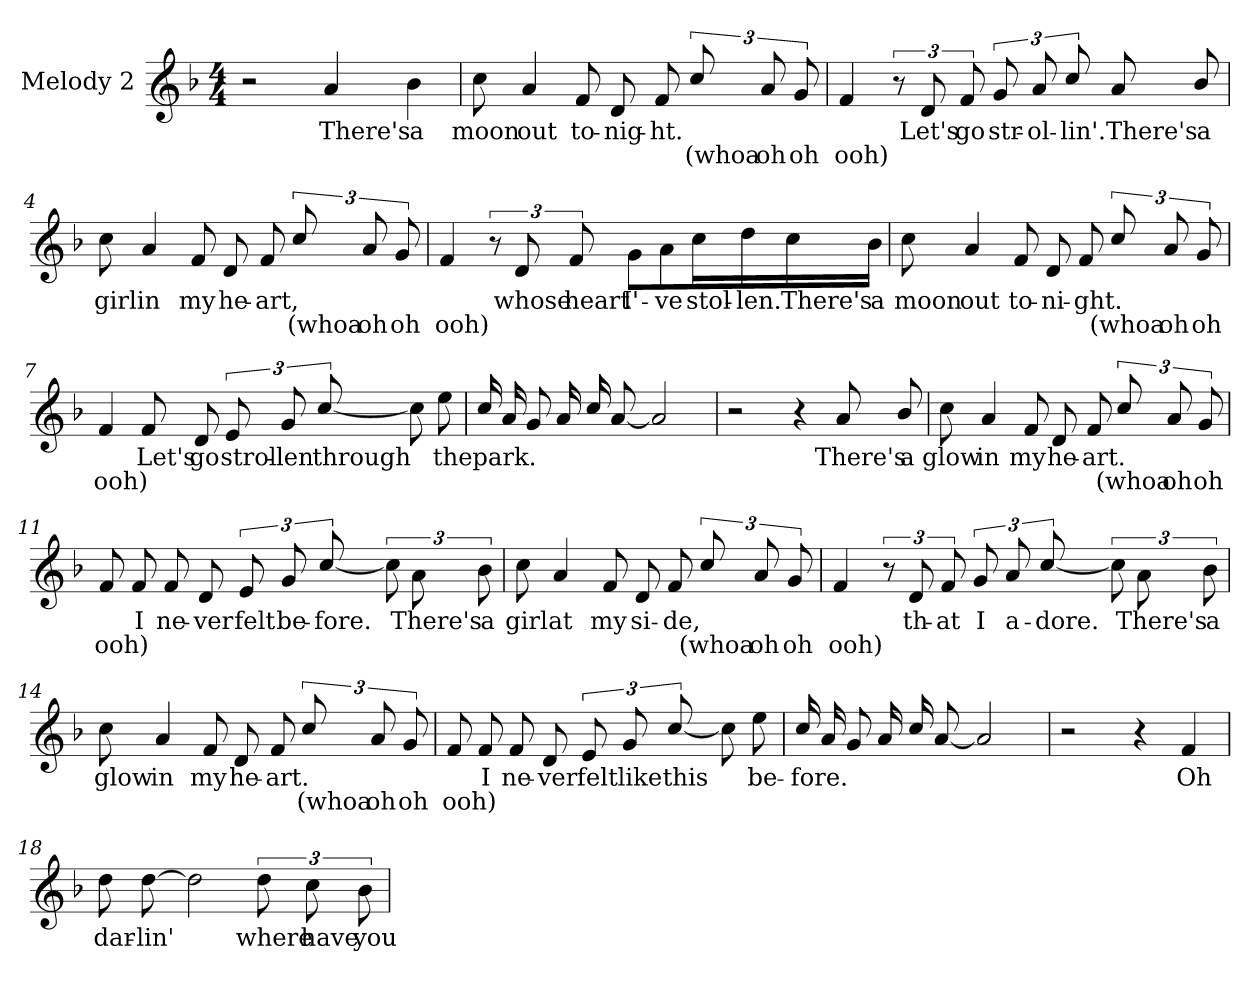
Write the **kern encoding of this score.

**kern	**text	**text
*part1	*part1	*part1
*staff1	*staff1	*staff1
*I"Melody 2	*	*
*I'Melody 2	*	*
*clefG2	*	*
*k[b-]	*	*
*M4/4	*	*
=1	=1	=1
2r	.	.
4a/	There's	.
4b-\	a	.
=2	=2	=2
8cc\	moon	.
4a/	out	.
8f/	to-	.
8d/L	nig-	.
8f/	ht.	.
12cc/L	.	(whoa
12a/	.	oh
12g/	.	oh
!!LO:LB:g=z
=3	=3	=3
4f/	.	ooh)
12r	.	.
12d/	Let's	.
12f/	go	.
12g/L	str-	.
12a/	ol-	.
12cc/	lin'.	.
8a/L	There's	.
8b-/	a	.
=4	=4	=4
8cc\	girl	.
4a/	in	.
8f/	my	.
8d/L	he-	.
8f/	art,	.
12cc/L	.	(whoa
12a/	.	oh
12g/	.	oh
!!LO:LB:g=z
=5	=5	=5
4f/	.	ooh)
12r	.	.
12d/	whose	.
12f/	heart	.
8g/L	I'-	.
8a/	ve	.
16cc\LL	stol-	.
16dd\J	len.	.
16cc\J	There's	.
16b-\J	a	.
=6	=6	=6
8cc\	moon	.
4a/	out	.
8f/	to-	.
8d/L	ni-	.
8f/	ght.	.
12cc/L	.	(whoa
12a/	.	oh
12g/	.	oh
!!LO:LB:g=z
=7	=7	=7
4f/	.	ooh)
8f/L	Let's	.
8d/	go	.
12e/L	strol-	.
12g/	len	.
[>12cc/	through	.
8cc\L]	.	.
8ee\	the	.
=8	=8	=8
16cc/LL	park.	.
16a/J	.	.
8g/	.	.
16a/LL	.	.
16cc/J	.	.
[<8a/	.	.
2a/]	.	.
=9	=9	=9
2r	.	.
4r	.	.
8a/L	There's	.
8b-/	a	.
!!LO:LB:g=z
=10	=10	=10
8cc\	glow	.
4a/	in	.
8f/	my	.
8d/L	he-	.
8f/	art.	.
12cc/L	.	(whoa
12a/	.	oh
12g/	.	oh
=11	=11	=11
8f/L	.	ooh)
8f/	I	.
8f/L	ne-	.
8d/	ver	.
12e/L	felt	.
12g/	be-	.
[>12cc/	fore.	.
12cc\L]	.	.
12a\	There's	.
12b-\	a	.
!!LO:LB:g=z
=12	=12	=12
8cc\	girl	.
4a/	at	.
8f/	my	.
8d/L	si-	.
8f/	de,	.
12cc/L	.	(whoa
12a/	.	oh
12g/	.	oh
=13	=13	=13
4f/	.	ooh)
12r	.	.
12d/	th-	.
12f/	at	.
12g/L	I	.
12a/	a-	.
[>12cc/	dore.	.
12cc\L]	.	.
12a\	There's	.
12b-\	a	.
!!LO:PB:g=z
=14	=14	=14
8cc\	glow	.
4a/	in	.
8f/	my	.
8d/L	he-	.
8f/	art.	.
12cc/L	.	(whoa
12a/	.	oh
12g/	.	oh
=15	=15	=15
8f/L	.	ooh)
8f/	I	.
8f/L	ne-	.
8d/	ver	.
12e/L	felt	.
12g/	like	.
[>12cc/	this	.
8cc\L]	.	.
8ee\	be-	.
!!LO:LB:g=z
=16	=16	=16
16cc/LL	fore.	.
16a/J	.	.
8g/	.	.
16a/LL	.	.
16cc/J	.	.
[<8a/	.	.
2a/]	.	.
=17	=17	=17
2r	.	.
4r	.	.
4f/	Oh	.
=18	=18	=18
8dd\L	dar-	.
[>8dd\	lin'	.
2dd\]	.	.
12dd\L	where	.
12cc\	have	.
12b-\	you	.
=	=	=
*-	*-	*-
